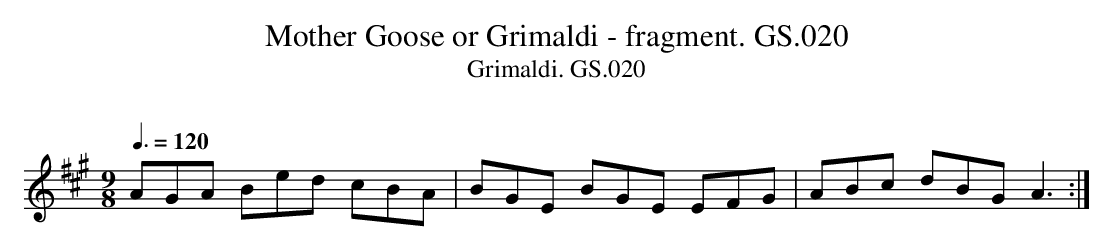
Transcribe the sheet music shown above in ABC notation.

X:1
T:Mother Goose or Grimaldi - fragment. GS.020
T:Grimaldi. GS.020
M:9/8
L:1/8
Q:3/8=120
O:
K:A major
AGA Bed cBA | BGE BGE EFG | ABc dBG A3 :|
